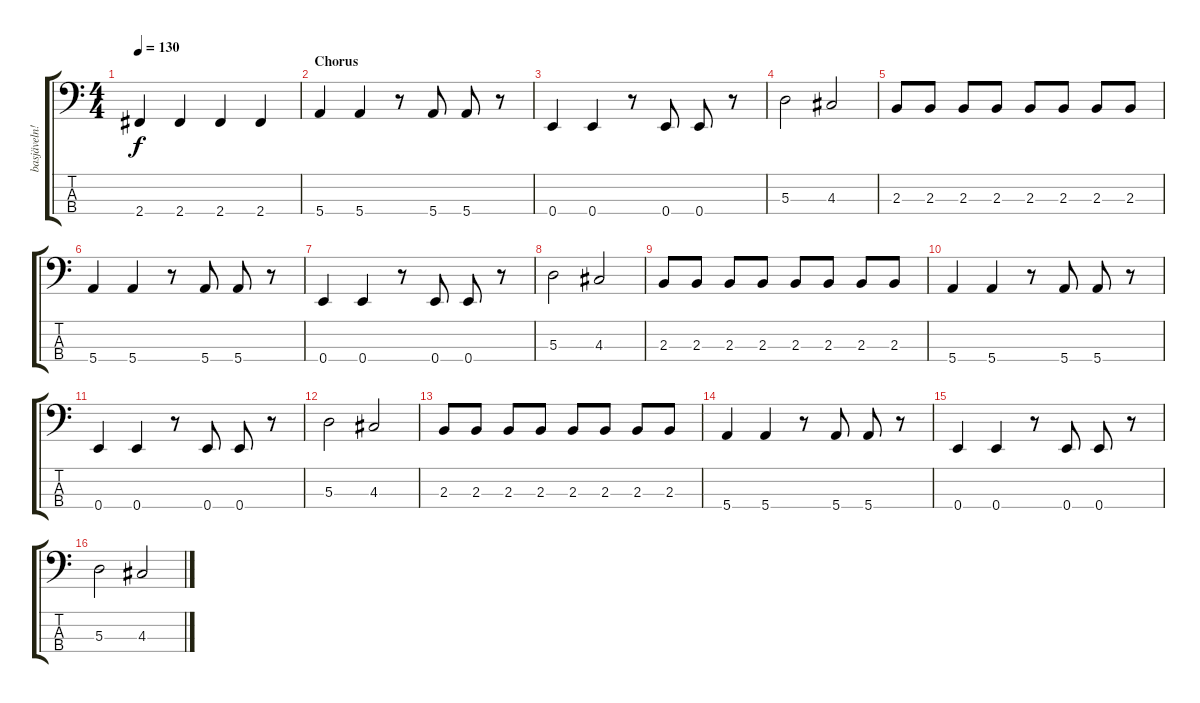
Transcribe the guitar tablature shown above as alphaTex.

\track ("basjäveln!" "basjäveln!") {instrument electricbassfinger}
\staff {score tabs}
\tuning (G2 D2 A1 E1) {hide}
\ts (4 4)
\tempo 130
\clef f4
\ks c
2.4.4{dy f} 2.4.4 2.4.4 2.4.4 |
\section ("" "Chorus")
5.4.4 5.4.4 r.8 5.4.8 5.4.8 r.8 |
0.4.4 0.4.4 r.8 0.4.8 0.4.8 r.8 |
5.3.2 4.3.2 |
2.3.8 2.3.8 2.3.8 2.3.8 2.3.8 2.3.8 2.3.8 2.3.8 |
5.4.4 5.4.4 r.8 5.4.8 5.4.8 r.8 |
0.4.4 0.4.4 r.8 0.4.8 0.4.8 r.8 |
5.3.2 4.3.2 |
2.3.8 2.3.8 2.3.8 2.3.8 2.3.8 2.3.8 2.3.8 2.3.8 |
5.4.4 5.4.4 r.8 5.4.8 5.4.8 r.8 |
0.4.4 0.4.4 r.8 0.4.8 0.4.8 r.8 |
5.3.2 4.3.2 |
2.3.8 2.3.8 2.3.8 2.3.8 2.3.8 2.3.8 2.3.8 2.3.8 |
5.4.4 5.4.4 r.8 5.4.8 5.4.8 r.8 |
0.4.4 0.4.4 r.8 0.4.8 0.4.8 r.8 |
5.3.2 4.3.2
